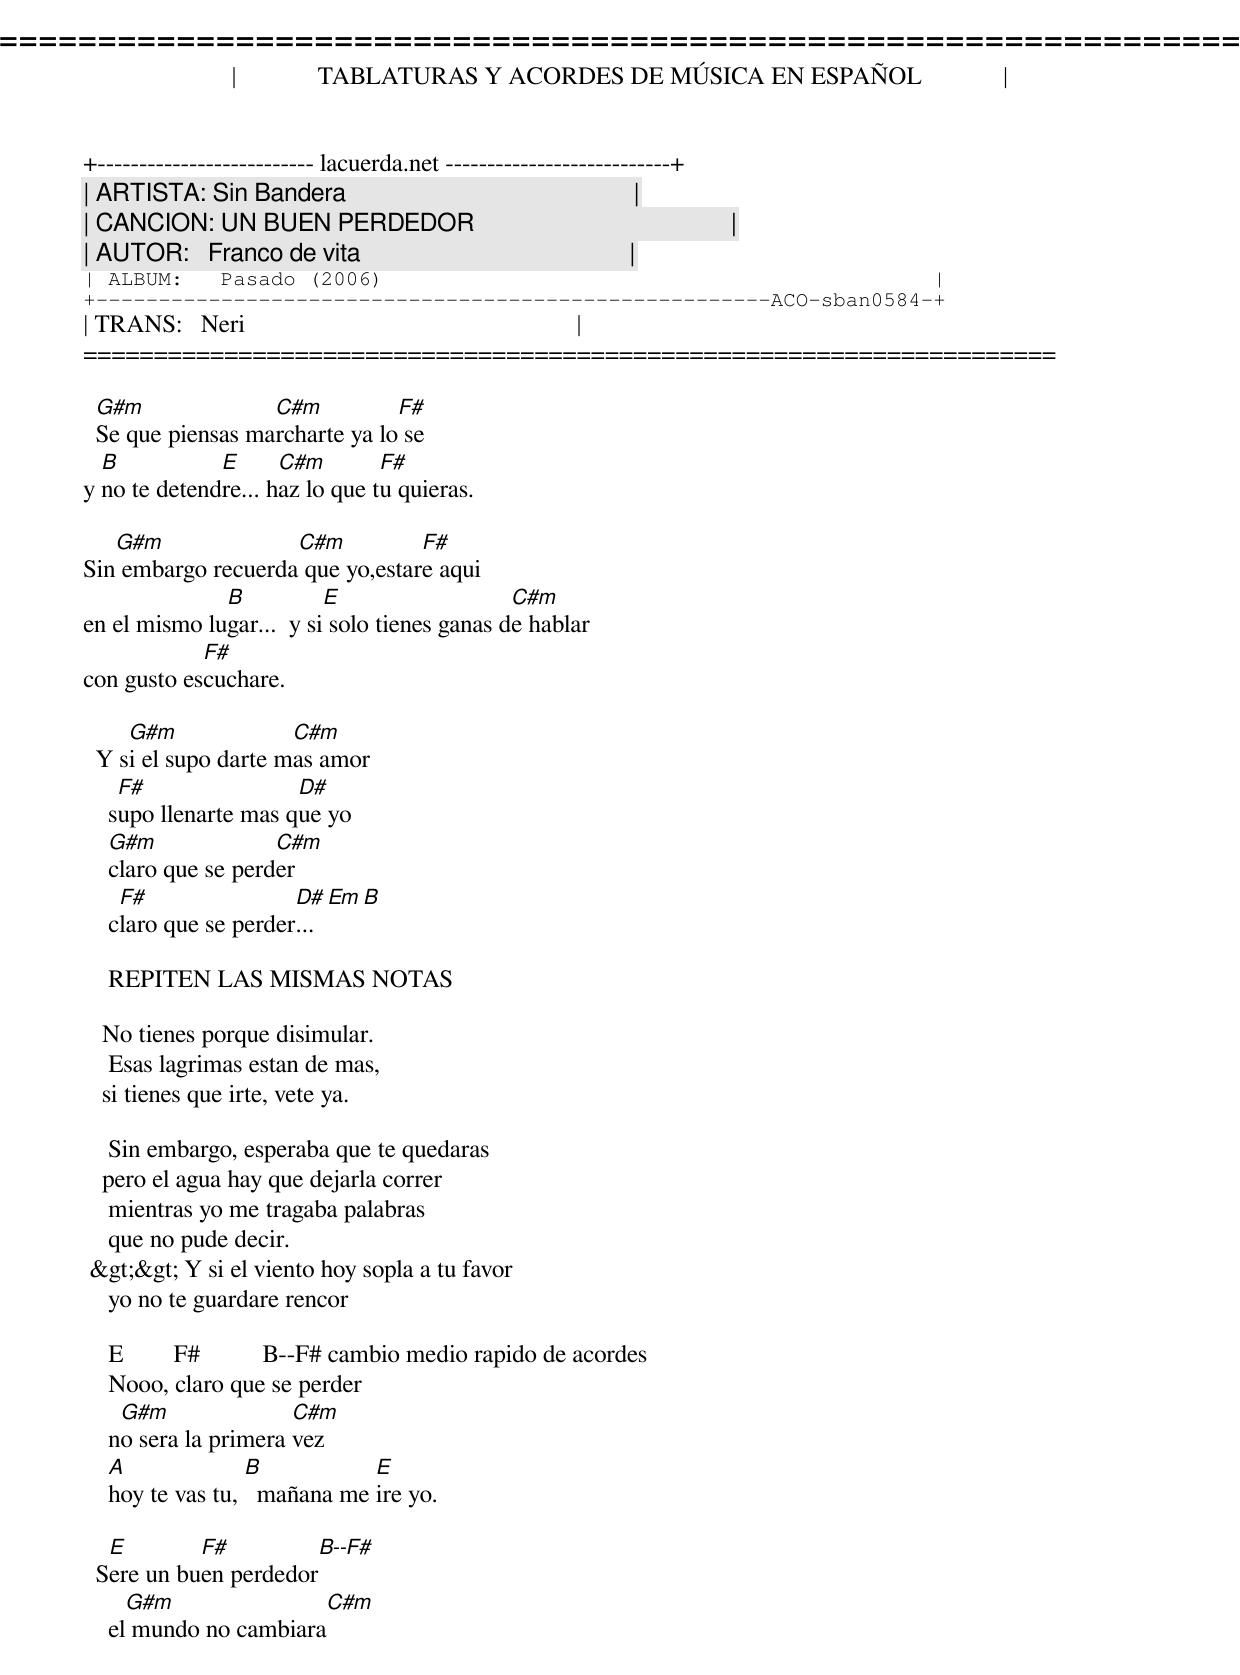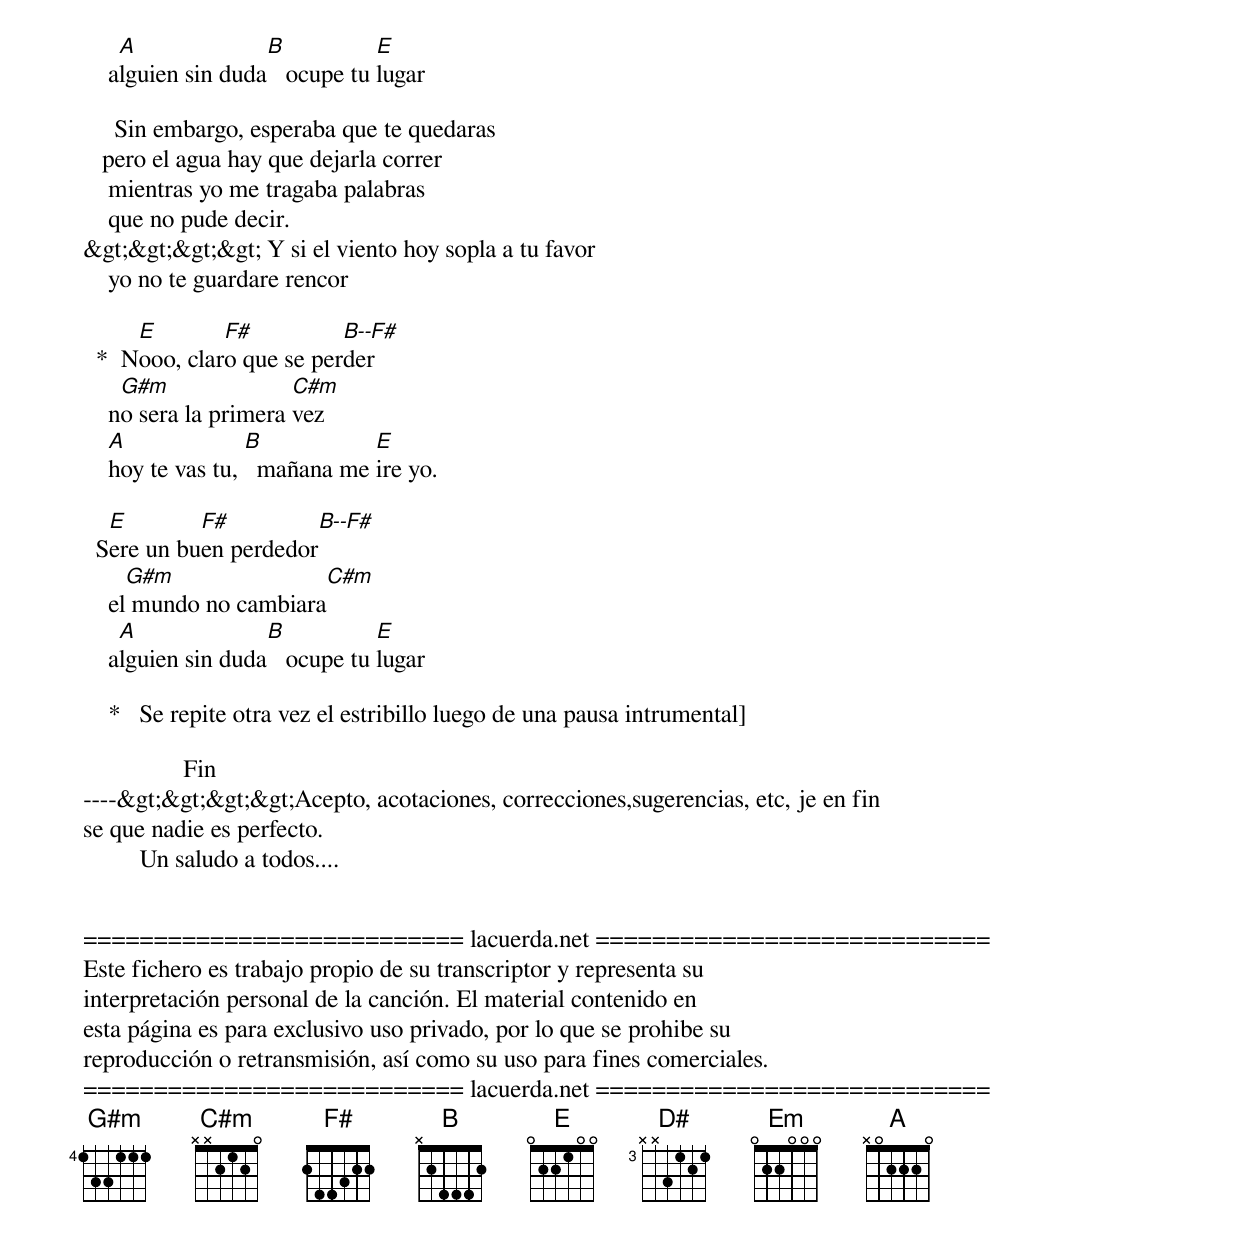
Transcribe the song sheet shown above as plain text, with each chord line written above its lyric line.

=====================================================================
|             TABLATURAS Y ACORDES DE MÚSICA EN ESPAÑOL             |
+-------------------------- lacuerda.net ---------------------------+
| ARTISTA: Sin Bandera                                              |
| CANCION: UN BUEN PERDEDOR                                         |
| AUTOR:   Franco de vita                                           |
| ALBUM:   Pasado (2006)                                            |
+------------------------------------------------------ACO-sban0584-+
| TRANS:   Neri                                                     |
=====================================================================

  G#m              C#m          F#
  Se que piensas marcharte ya lo se
  B           E      C#m        F#
y no te detendre... haz lo que tu quieras.

   G#m              C#m          F#
Sin embargo recuerda que yo,estare aqui
              B           E                   C#m
en el mismo lugar...  y si solo tienes ganas de hablar
            F#
con gusto escuchare.

     G#m              C#m
  Y si el supo darte mas amor
     F#                D#
    supo llenarte mas que yo
    G#m              C#m
    claro que se perder
     F#                D#  Em   B
    claro que se perder...

    REPITEN LAS MISMAS NOTAS

   No tienes porque disimular.
    Esas lagrimas estan de mas,
   si tienes que irte, vete ya.

    Sin embargo, esperaba que te quedaras
   pero el agua hay que dejarla correr
    mientras yo me tragaba palabras
    que no pude decir.
 &gt;&gt; Y si el viento hoy sopla a tu favor
    yo no te guardare rencor

    E        F#          B--F# cambio medio rapido de acordes
    Nooo, claro que se perder
     G#m               C#m
    no sera la primera vez
    A              B           E
    hoy te vas tu,   mañana me ire yo.

   E        F#          B--F#
  Sere un buen perdedor
      G#m               C#m
    el mundo no cambiara
     A              B           E
    alguien sin duda   ocupe tu lugar

     Sin embargo, esperaba que te quedaras
   pero el agua hay que dejarla correr
    mientras yo me tragaba palabras
    que no pude decir.
&gt;&gt;&gt;&gt; Y si el viento hoy sopla a tu favor
    yo no te guardare rencor

      E        F#          B--F#
  *  Nooo, claro que se perder
     G#m               C#m
    no sera la primera vez
    A              B           E
    hoy te vas tu,   mañana me ire yo.

   E        F#          B--F#
  Sere un buen perdedor
      G#m               C#m
    el mundo no cambiara
     A              B           E
    alguien sin duda   ocupe tu lugar

    *   Se repite otra vez el estribillo luego de una pausa intrumental]

                Fin
----&gt;&gt;&gt;&gt;Acepto, acotaciones, correcciones,sugerencias, etc, je en fin
se que nadie es perfecto.
         Un saludo a todos....


=========================== lacuerda.net ============================
Este fichero es trabajo propio de su transcriptor y representa su
interpretación personal de la canción. El material contenido en
esta página es para exclusivo uso privado, por lo que se prohibe su
reproducción o retransmisión, así como su uso para fines comerciales.
=========================== lacuerda.net ============================
